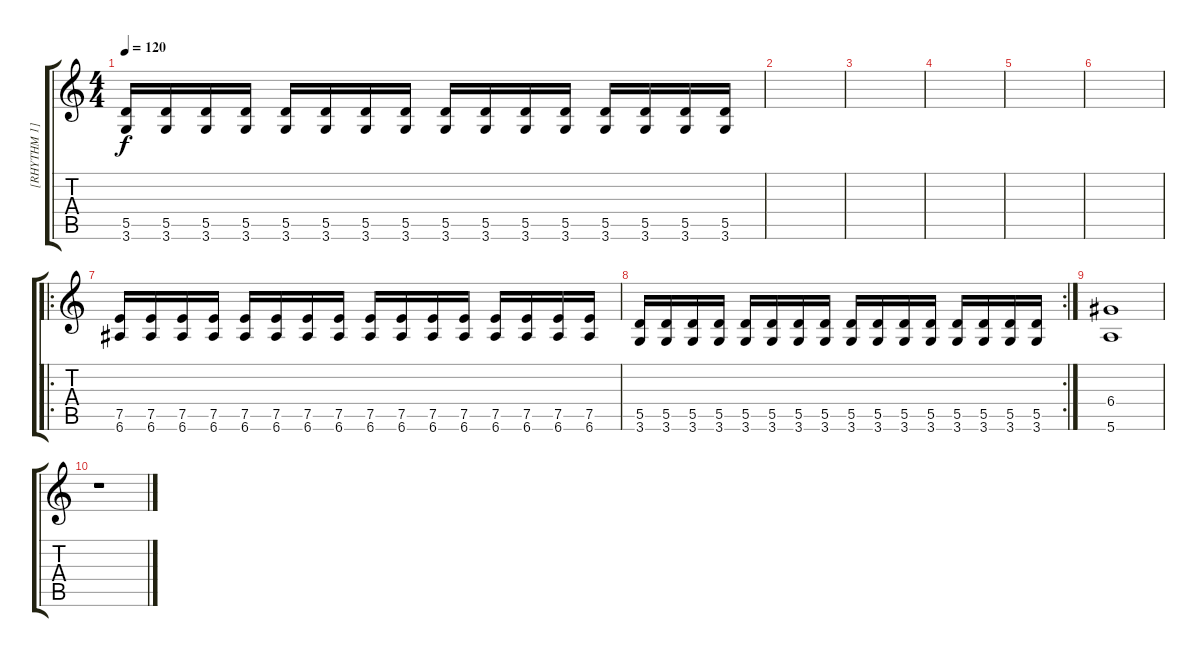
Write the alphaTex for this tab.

\track ("[RHYTHM 1]" "[RHYTHM 1]") {instrument distortionguitar}
\staff {score tabs}
\tuning (E4 B3 G3 D3 A2 E2) {hide}
\ts (4 4)
\tempo 120
\clef g2
\ks c
(5.5 3.6).16{dy f} (5.5 3.6).16 (5.5 3.6).16 (5.5 3.6).16 (5.5 3.6).16 (5.5 3.6).16 (5.5 3.6).16 (5.5 3.6).16 (5.5 3.6).16 (5.5 3.6).16 (5.5 3.6).16 (5.5 3.6).16 (5.5 3.6).16 (5.5 3.6).16 (5.5 3.6).16 (5.5 3.6).16 |
|
|
|
|
|
\ro
(7.5 6.6).16 (7.5 6.6).16 (7.5 6.6).16 (7.5 6.6).16 (7.5 6.6).16 (7.5 6.6).16 (7.5 6.6).16 (7.5 6.6).16 (7.5 6.6).16 (7.5 6.6).16 (7.5 6.6).16 (7.5 6.6).16 (7.5 6.6).16 (7.5 6.6).16 (7.5 6.6).16 (7.5 6.6).16 |
\rc 2
(5.5 3.6).16 (5.5 3.6).16 (5.5 3.6).16 (5.5 3.6).16 (5.5 3.6).16 (5.5 3.6).16 (5.5 3.6).16 (5.5 3.6).16 (5.5 3.6).16 (5.5 3.6).16 (5.5 3.6).16 (5.5 3.6).16 (5.5 3.6).16 (5.5 3.6).16 (5.5 3.6).16 (5.5 3.6).16 |
(6.4 5.6).1 |
r.1
